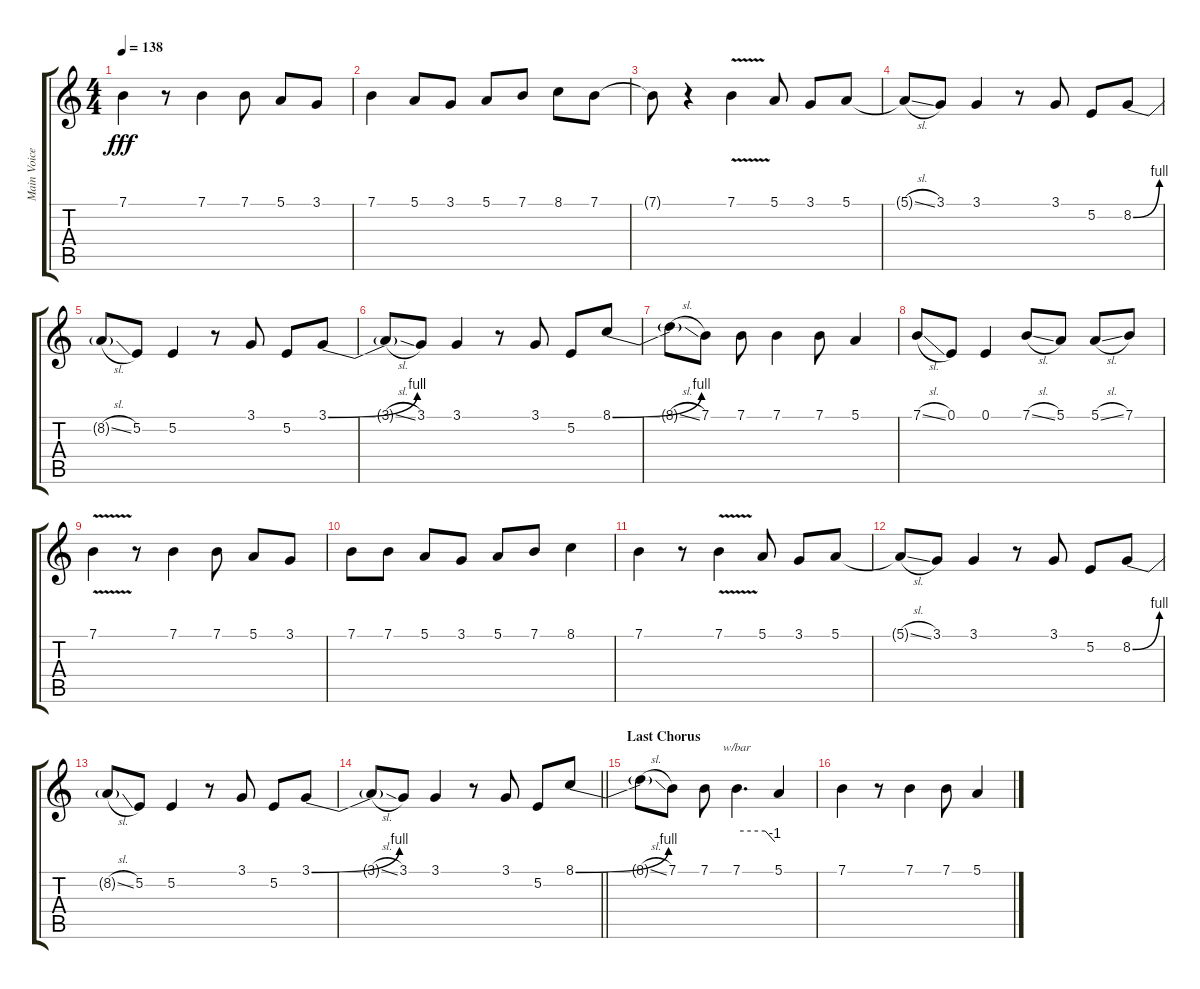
\track ("Main Voice" "Main Voice") {instrument tenorsax}
\staff {score tabs}
\tuning (E4 B3 G3 D3 A2 D2) {hide}
\ts (4 4)
\tempo 138
\clef g2
\ks c
7.1.4{dy fff} r.8 7.1.4 7.1.8 5.1.8 3.1.8 |
7.1.4 5.1.8 3.1.8 5.1.8 7.1.8 8.1.8 7.1.8 |
7.1{t}.8 r.4 7.1{v}.4 5.1.8 3.1.8 5.1.8 |
5.1{sl t}.8 3.1.8 3.1.4 r.8 3.1.8 5.2.8 8.2{be (bend 0 0 60 4)}.8 |
8.2{sl t}.8 5.2.8 5.2.4 r.8 3.1.8 5.2.8 3.1{be (bend 0 0 60 4)}.8 |
3.1{sl t}.8 3.1.8 3.1.4 r.8 3.1.8 5.2.8 8.1{be (bend 0 0 60 4)}.8 |
8.1{sl t}.8 7.1.8 7.1.8 7.1.4 7.1.8 5.1.4 |
7.1{sl}.8 0.1.8 0.1.4 7.1{sl}.8 5.1.8 5.1{sl}.8 7.1.8 |
7.1{v}.4 r.8 7.1.4 7.1.8 5.1.8 3.1.8 |
7.1.8 7.1.8 5.1.8 3.1.8 5.1.8 7.1.8 8.1.4 |
7.1.4 r.8 7.1{v}.4 5.1.8 3.1.8 5.1.8 |
5.1{sl t}.8 3.1.8 3.1.4 r.8 3.1.8 5.2.8 8.2{be (bend 0 0 60 4)}.8 |
8.2{sl t}.8 5.2.8 5.2.4 r.8 3.1.8 5.2.8 3.1{be (bend 0 0 60 4)}.8 |
\barLineRight lightlight
3.1{sl t}.8 3.1.8 3.1.4 r.8 3.1.8 5.2.8 8.1{be (bend 0 0 60 4)}.8 |
\section ("" "Last Chorus")
8.1{sl t}.8 7.1.8 7.1.8 7.1.4{d tbe (custom default 0 0 45 0 60 -4)} 5.1.4 |
7.1.4 r.8 7.1.4 7.1.8 5.1.4
